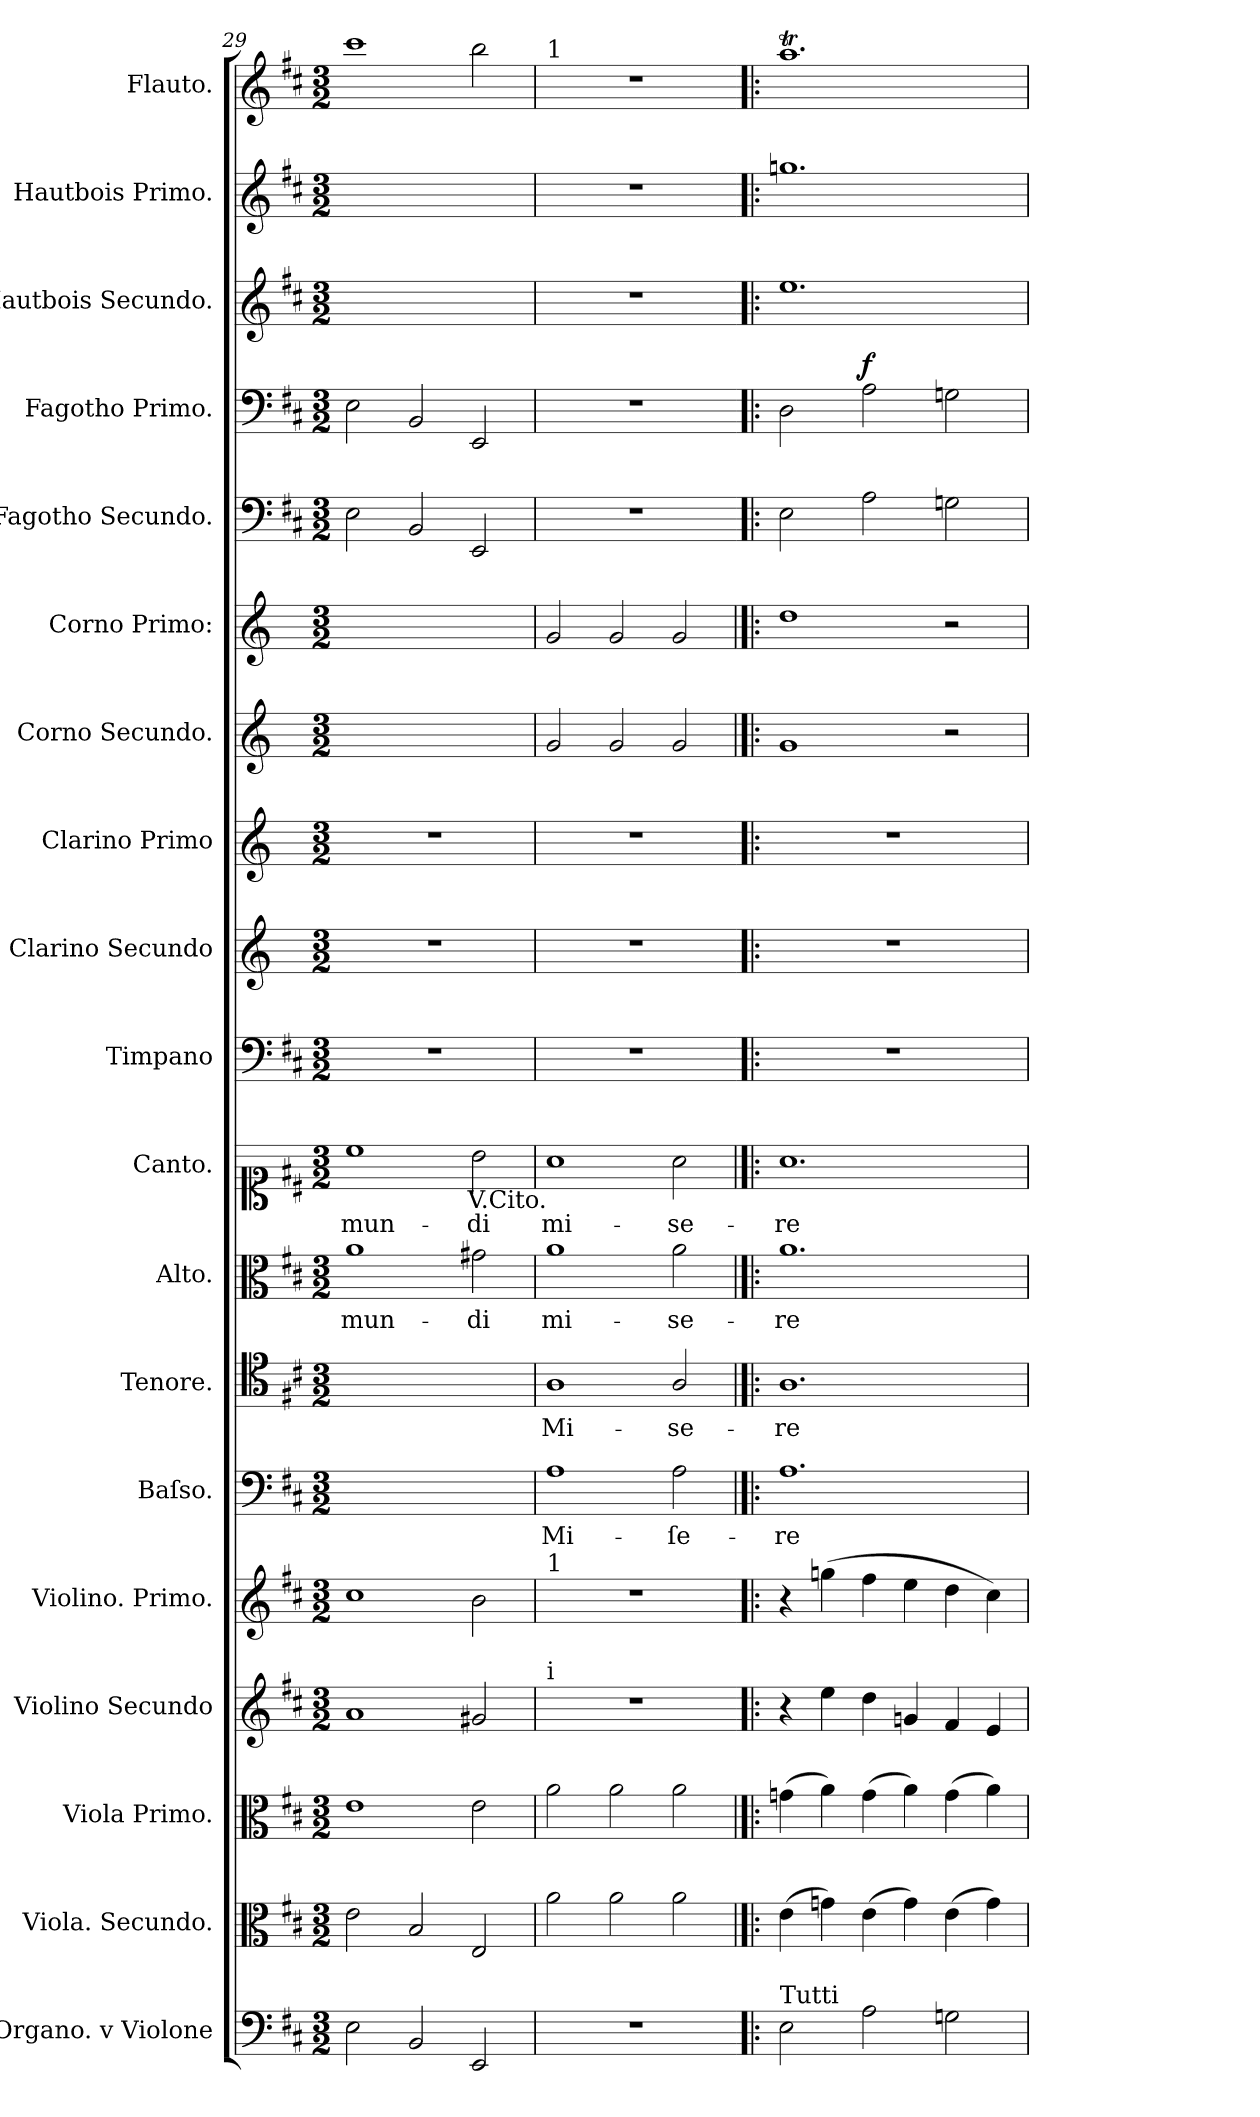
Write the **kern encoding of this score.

**kern	**kern	**dynam	**kern	**dynam	**kern	**dynam	**kern	**dynam	**kern	**text	**dynam	**kern	**text	**dynam	**kern	**text	**dynam	**kern	**text	**kern	**kern	**kern	**kern	**dynam	**kern	**dynam	**kern	**dynam	**kern	**dynam	**kern	**dynam	**kern	**dynam	**kern	**dynam
*part19	*part18	*part18	*part17	*part17	*part16	*part16	*part15	*part15	*part14	*part14	*part14	*part13	*part13	*part13	*part12	*part12	*part12	*part11	*part11	*part10	*part9	*part8	*part7	*part7	*part6	*part6	*part5	*part5	*part4	*part4	*part3	*part3	*part2	*part2	*part1	*part1
*staff19	*staff18	*staff18	*staff17	*staff17	*staff16	*staff16	*staff15	*staff15	*staff14	*staff14	*staff14	*staff13	*staff13	*staff13	*staff12	*staff12	*staff12	*staff11	*staff11	*staff10	*staff9	*staff8	*staff7	*staff7	*staff6	*staff6	*staff5	*staff5	*staff4	*staff4	*staff3	*staff3	*staff2	*staff2	*staff1	*staff1
*I"Organo. v Violone	*I"Viola. Secundo.	*	*I"Viola Primo.	*	*I"Violino Secundo	*	*I"Violino. Primo.	*	*I"Baſso.	*	*	*I"Tenore.	*	*	*I"Alto.	*	*	*I"Canto.	*	*I"Timpano	*I"Clarino Secundo	*I"Clarino Primo	*I"Corno Secundo.	*	*I"Corno Primo:	*	*I"Fagotho Secundo.	*	*I"Fagotho Primo.	*	*I"Hautbois Secundo.	*	*I"Hautbois Primo.	*	*I"Flauto.	*
*I'org vel vlne	*I'vla 2	*	*I'vla 1	*	*I'vl 2	*	*I'vl 1	*	*I'B	*	*	*I'T	*	*	*I'A	*	*	*I'S	*	*I'timp	*I'clno 2 in D	*I'clno 1 in D	*I'cor 2 in D	*	*I'cor 1	*	*I'fag 2	*	*I'fag 1	*	*I'ob 2	*	*I'ob 1	*	*I'fl	*
*clefF4	*clefC3	*	*clefC3	*	*clefG2	*	*clefG2	*	*clefF4	*	*	*clefC4	*	*	*clefC3	*	*	*clefC1	*	*clefF4	*clefG2	*clefG2	*clefG2	*	*clefG2	*	*clefF4	*	*clefF4	*	*clefG2	*	*clefG2	*	*clefG2	*
*	*	*	*	*	*	*	*	*	*	*	*	*	*	*	*	*	*	*	*	*	*ITrd-1c-2	*ITrd-1c-2	*ITrd-1c-2	*	*ITrd-1c-2	*	*	*	*	*	*	*	*	*	*	*
*k[f#c#]	*k[f#c#]	*	*k[f#c#]	*	*k[f#c#]	*	*k[f#c#]	*	*k[f#c#]	*	*	*k[f#c#]	*	*	*k[f#c#]	*	*	*k[f#c#]	*	*k[f#c#]	*k[f#c#]	*k[f#c#]	*k[f#c#]	*	*k[f#c#]	*	*k[f#c#]	*	*k[f#c#]	*	*k[f#c#]	*	*k[f#c#]	*	*k[f#c#]	*
*D:	*D:	*	*D:	*	*D:	*	*D:	*	*D:	*	*	*D:	*	*	*D:	*	*	*D:	*	*D:	*D:	*D:	*D:	*	*D:	*	*D:	*	*D:	*	*D:	*	*D:	*	*D:	*
*M3/2	*M3/2	*	*M3/2	*	*M3/2	*	*M3/2	*	*M3/2	*	*	*M3/2	*	*	*M3/2	*	*	*M3/2	*	*M3/2	*M3/2	*M3/2	*M3/2	*	*M3/2	*	*M3/2	*	*M3/2	*	*M3/2	*	*M3/2	*	*M3/2	*
=29	=29	=29	=29	=29	=29	=29	=29	=29	=29	=29	=29	=29	=29	=29	=29	=29	=29	=29	=29	=29	=29	=29	=29	=29	=29	=29	=29	=29	=29	=29	=29	=29	=29	=29	=29	=29
2E\	2e\	.	1e	.	1a	.	1cc#	.	1.ryy	.	.	1.ryy	.	.	1a	mun-	.	1cc#	mun-	1.r	1.r	1.r	1.ryy	.	1.ryy	.	2E\	.	2E\	.	1.ryy	.	1.ryy	.	1ccc#	.
2BB/	2B/	.	.	.	.	.	.	.	.	.	.	.	.	.	.	.	.	.	.	.	.	.	.	.	.	.	2BB/	.	2BB/	.	.	.	.	.	.	.
2EE/	2E/	.	2e\	.	2g#X/	.	2b\	.	.	.	.	.	.	.	2g#X\	-di	.	2b\	-di	.	.	.	.	.	.	.	2EE/	.	2EE/	.	.	.	.	.	2bb\	.
=30	=30	=30	=30	=30	=30	=30	=30	=30	=30	=30	=30	=30	=30	=30	=30	=30	=30	=30	=30	=30	=30	=30	=30	=30	=30	=30	=30	=30	=30	=30	=30	=30	=30	=30	=30	=30
!	!	!	!	!	!	!	!	!	!	!	!	!	!	!	!	!	!	!	!	!	!	!	!	!	!	!	!	!	!	!	!	!	!	!	!LO:TX:a:t=1	!
!	!	!	!	!	!	!	!LO:TX:a:t=1	!	!	!	!	!	!	!	!	!	!	!	!	!	!	!	!	!	!	!	!	!	!	!	!	!	!	!	!	!
!	!	!	!	!	!LO:TX:a:t=i	!	!	!	!	!	!	!	!	!	!	!	!	!	!	!	!	!	!	!	!	!	!	!	!	!	!	!	!	!	!	!
!	!	!LO:DY:a	!	!LO:DY:b	!	!	!	!	!	!	!LO:DY:a	!	!	!LO:DY:a	!	!	!LO:DY:a	!	!	!	!	!	!	!LO:DY:b	!	!LO:DY:b	!	!	!	!	!	!	!	!	!	!
1.r	2a\	for	2a\	f&colon;	1.r	.	1.r	.	1A	Mi-	for	1A	Mi-	fort	1a	mi-	for&colon;	1a	mi-	1.r	1.r	1.r	2a/	for	2a/	for	1.r	.	1.r	.	1.r	.	1.r	.	1.r	.
.	2a\	.	2a\	.	.	.	.	.	.	.	.	.	.	.	.	.	.	.	.	.	.	.	2a/	.	2a/	.	.	.	.	.	.	.	.	.	.	.
.	2a\	.	2a\	.	.	.	.	.	2A\	-ſe-	.	2A/	-se-	.	2a\	-se-	.	2a\	-se-	.	.	.	2a/	.	2a/	.	.	.	.	.	.	.	.	.	.	.
!	!	!	!	!	!	!	!	!	!	!	!	!	!	!	!	!	!	!LO:TX:b:rj:t=V.Cito.	!	!	!	!	!	!	!	!	!	!	!	!	!	!	!	!	!	!
=31!|:	=31	=31	=31	=31	=31	=31	=31	=31	=31	=31	=31	=31	=31	=31	=31	=31	=31	=31	=31	=31	=31	=31	=31	=31	=31	=31	=31	=31	=31!|:	=31	=31	=31	=31	=31	=31	=31
!LO:TX:a:t=Tutti	!	!	!	!	!	!	!	!	!	!	!	!	!	!	!	!	!	!	!	!	!	!	!	!	!	!	!	!	!	!	!	!	!	!	!	!
!	!	!	!	!	!	!	!	!	!	!	!	!	!	!	!	!	!	!	!	!	!	!	!	!	!	!	!	!LO:DY:a	!	!	!	!LO:DY:b	!	!LO:DY:b	!	!
2E\	(4e\	.	(4gn\	.	4r	.	4r	.	1.A	-re-	.	1.A	-re-	.	1.a	-re-	.	1.a	-re-	1.r	1.r	1.r	1a	.	1ee	.	2E\	Forte.	2D\	.	1.ee	for	1.ggn	for.	1.aaT	for
!	!	!	!	!	!	!LO:DY:b:rj	!	!LO:DY:b	!	!	!	!	!	!	!	!	!	!	!	!	!	!	!	!	!	!	!	!	!	!	!	!	!	!	!	!
.	4gn\)	.	4a\)	.	4ee\	for	(4ggn\	for	.	.	.	.	.	.	.	.	.	.	.	.	.	.	.	.	.	.	.	.	.	.	.	.	.	.	.	.
!	!	!	!	!	!	!	!	!	!	!	!	!	!	!	!	!	!	!	!	!	!	!	!	!	!	!	!	!	!	!LO:DY:a	!	!	!	!	!	!
2A\	(4e\	.	(4g\	.	4dd\	.	4ff#\	.	.	.	.	.	.	.	.	.	.	.	.	.	.	.	.	.	.	.	2A\	.	2A\	f	.	.	.	.	.	.
.	4g\)	.	4a\)	.	4gn/	.	4ee\	.	.	.	.	.	.	.	.	.	.	.	.	.	.	.	.	.	.	.	.	.	.	.	.	.	.	.	.	.
2Gn\	(4e\	.	(4g\	.	4f#/	.	4dd\	.	.	.	.	.	.	.	.	.	.	.	.	.	.	.	2r	.	2r	.	2Gn\	.	2Gn\	.	.	.	.	.	.	.
.	4g\)	.	4a\)	.	4e/	.	4cc#\)	.	.	.	.	.	.	.	.	.	.	.	.	.	.	.	.	.	.	.	.	.	.	.	.	.	.	.	.	.
=	=	=	=	=	=	=	=	=	=	=	=	=	=	=	=	=	=	=	=	=	=	=	=	=	=	=	=	=	=	=	=	=	=	=	=	=
*-	*-	*-	*-	*-	*-	*-	*-	*-	*-	*-	*-	*-	*-	*-	*-	*-	*-	*-	*-	*-	*-	*-	*-	*-	*-	*-	*-	*-	*-	*-	*-	*-	*-	*-	*-	*-
